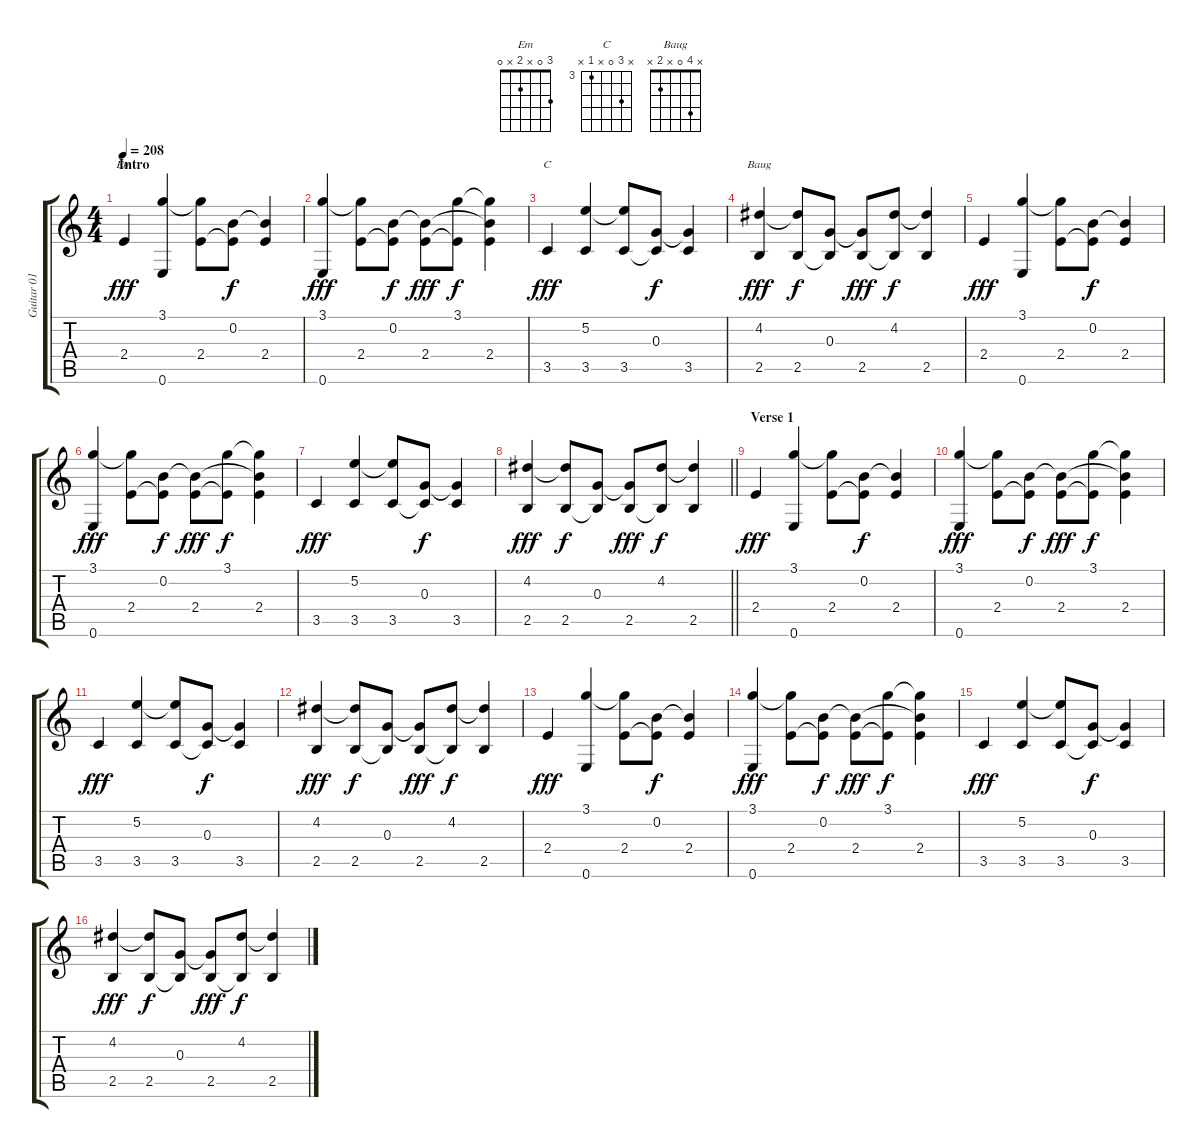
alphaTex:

\track ("Guitar 01 - Rhythm" "Guitar 01 ") {instrument acousticguitarsteel}
\staff {score tabs}
\tuning (E4 B3 G3 D3 A2 E2) {hide}
\chord ("Em" 3 0 x 2 x 0)
\chord ("C" x 5 0 x 3 x) {firstfret 3}
\chord ("Baug" x 4 0 x 2 x)
\ts (4 4)
\section ("" "Intro")
\tempo 208
\clef g2
\ks c
2.4.4{ch "Em" dy fff instrument acousticguitarsteel} (3.1 0.6).4 (3.1{t} 2.4).8 (0.2 2.4{t}).8{dy f} (0.2{t} 2.4).4 |
(3.1 0.6).4{dy fff} (3.1{t} 2.4).8 (0.2 2.4{t}).8{dy f} (0.2{t} 2.4).8{dy fff} (3.1 2.4{t}).8{dy f} (3.1{t} 0.2{t} 2.4).4 |
3.5.4{ch "C" dy fff} (5.2 3.5).4 (5.2{t} 3.5).8 (0.3 3.5{t}).8{dy f} (0.3{t} 3.5).4 |
(4.2 2.5).4{ch "Baug" dy fff} (4.2{t} 2.5).8{dy f} (0.3 2.5{t}).8 (0.3{t} 2.5).8{dy fff} (4.2 2.5{t}).8{dy f} (4.2{t} 2.5).4 |
2.4.4{dy fff} (3.1 0.6).4 (3.1{t} 2.4).8 (0.2 2.4{t}).8{dy f} (0.2{t} 2.4).4 |
(3.1 0.6).4{dy fff} (3.1{t} 2.4).8 (0.2 2.4{t}).8{dy f} (0.2{t} 2.4).8{dy fff} (3.1 2.4{t}).8{dy f} (3.1{t} 0.2{t} 2.4).4 |
3.5.4{dy fff} (5.2 3.5).4 (5.2{t} 3.5).8 (0.3 3.5{t}).8{dy f} (0.3{t} 3.5).4 |
\barLineRight lightlight
(4.2 2.5).4{dy fff} (4.2{t} 2.5).8{dy f} (0.3 2.5{t}).8 (0.3{t} 2.5).8{dy fff} (4.2 2.5{t}).8{dy f} (4.2{t} 2.5).4 |
\section ("" "Verse 1")
2.4.4{dy fff} (3.1 0.6).4 (3.1{t} 2.4).8 (0.2 2.4{t}).8{dy f} (0.2{t} 2.4).4 |
(3.1 0.6).4{dy fff} (3.1{t} 2.4).8 (0.2 2.4{t}).8{dy f} (0.2{t} 2.4).8{dy fff} (3.1 2.4{t}).8{dy f} (3.1{t} 0.2{t} 2.4).4 |
3.5.4{dy fff} (5.2 3.5).4 (5.2{t} 3.5).8 (0.3 3.5{t}).8{dy f} (0.3{t} 3.5).4 |
(4.2 2.5).4{dy fff} (4.2{t} 2.5).8{dy f} (0.3 2.5{t}).8 (0.3{t} 2.5).8{dy fff} (4.2 2.5{t}).8{dy f} (4.2{t} 2.5).4 |
2.4.4{dy fff} (3.1 0.6).4 (3.1{t} 2.4).8 (0.2 2.4{t}).8{dy f} (0.2{t} 2.4).4 |
(3.1 0.6).4{dy fff} (3.1{t} 2.4).8 (0.2 2.4{t}).8{dy f} (0.2{t} 2.4).8{dy fff} (3.1 2.4{t}).8{dy f} (3.1{t} 0.2{t} 2.4).4 |
3.5.4{dy fff} (5.2 3.5).4 (5.2{t} 3.5).8 (0.3 3.5{t}).8{dy f} (0.3{t} 3.5).4 |
(4.2 2.5).4{dy fff} (4.2{t} 2.5).8{dy f} (0.3 2.5{t}).8 (0.3{t} 2.5).8{dy fff} (4.2 2.5{t}).8{dy f} (4.2{t} 2.5).4
